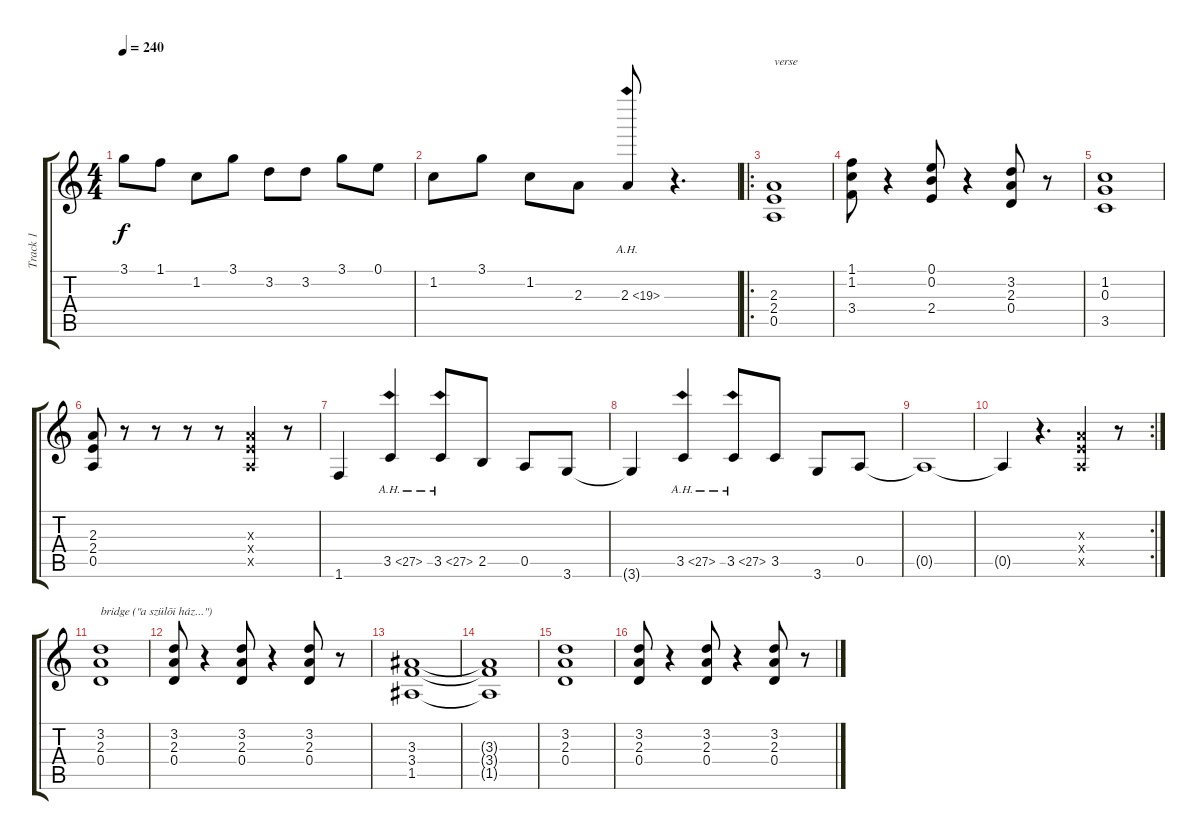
\track ("Track 1" "Track 1") {instrument distortionguitar}
\staff {score tabs}
\tuning (E4 B3 G3 D3 A2 E2) {hide}
\ts (4 4)
\tempo 240
\clef g2
\ks c
3.1.8{dy f} 1.1.8 1.2.8 3.1.8 3.2.8 3.2.8 3.1.8 0.1.8 |
1.2.8 3.1.8 1.2.8 2.3.8 2.3{ah 17}.8 r.4{d} |
\ro
(2.3 2.4 0.5).1{txt "verse"} |
(1.1 1.2 3.4).8 r.4 (0.1 0.2 2.4).8 r.4 (3.2 2.3 0.4).8 r.8 |
(1.2 0.3 3.5).1 |
(2.3 2.4 0.5).8 r.8 r.8 r.8 r.8 (2.3{x} 2.4{x} 0.5{x}).4 r.8 |
1.6.4 3.5{ah 24}.4 3.5{ah 24}.8 2.5.8 0.5.8 3.6.8 |
3.6{t}.4 3.5{ah 24}.4 3.5{ah 24}.8 3.5.8 3.6.8 0.5.8 |
0.5{t}.1 |
\rc 2
0.5{t}.4 r.4{d} (2.3{x} 2.4{x} 0.5{x}).4 r.8 |
(3.2 2.3 0.4).1{txt "bridge (\"a szülõi ház...\")"} |
(3.2 2.3 0.4).8 r.4 (3.2 2.3 0.4).8 r.4 (3.2 2.3 0.4).8 r.8 |
(3.3 3.4 1.5).1 |
(3.3{t} 3.4{t} 1.5{t}).1 |
(3.2 2.3 0.4).1 |
(3.2 2.3 0.4).8 r.4 (3.2 2.3 0.4).8 r.4 (3.2 2.3 0.4).8 r.8
